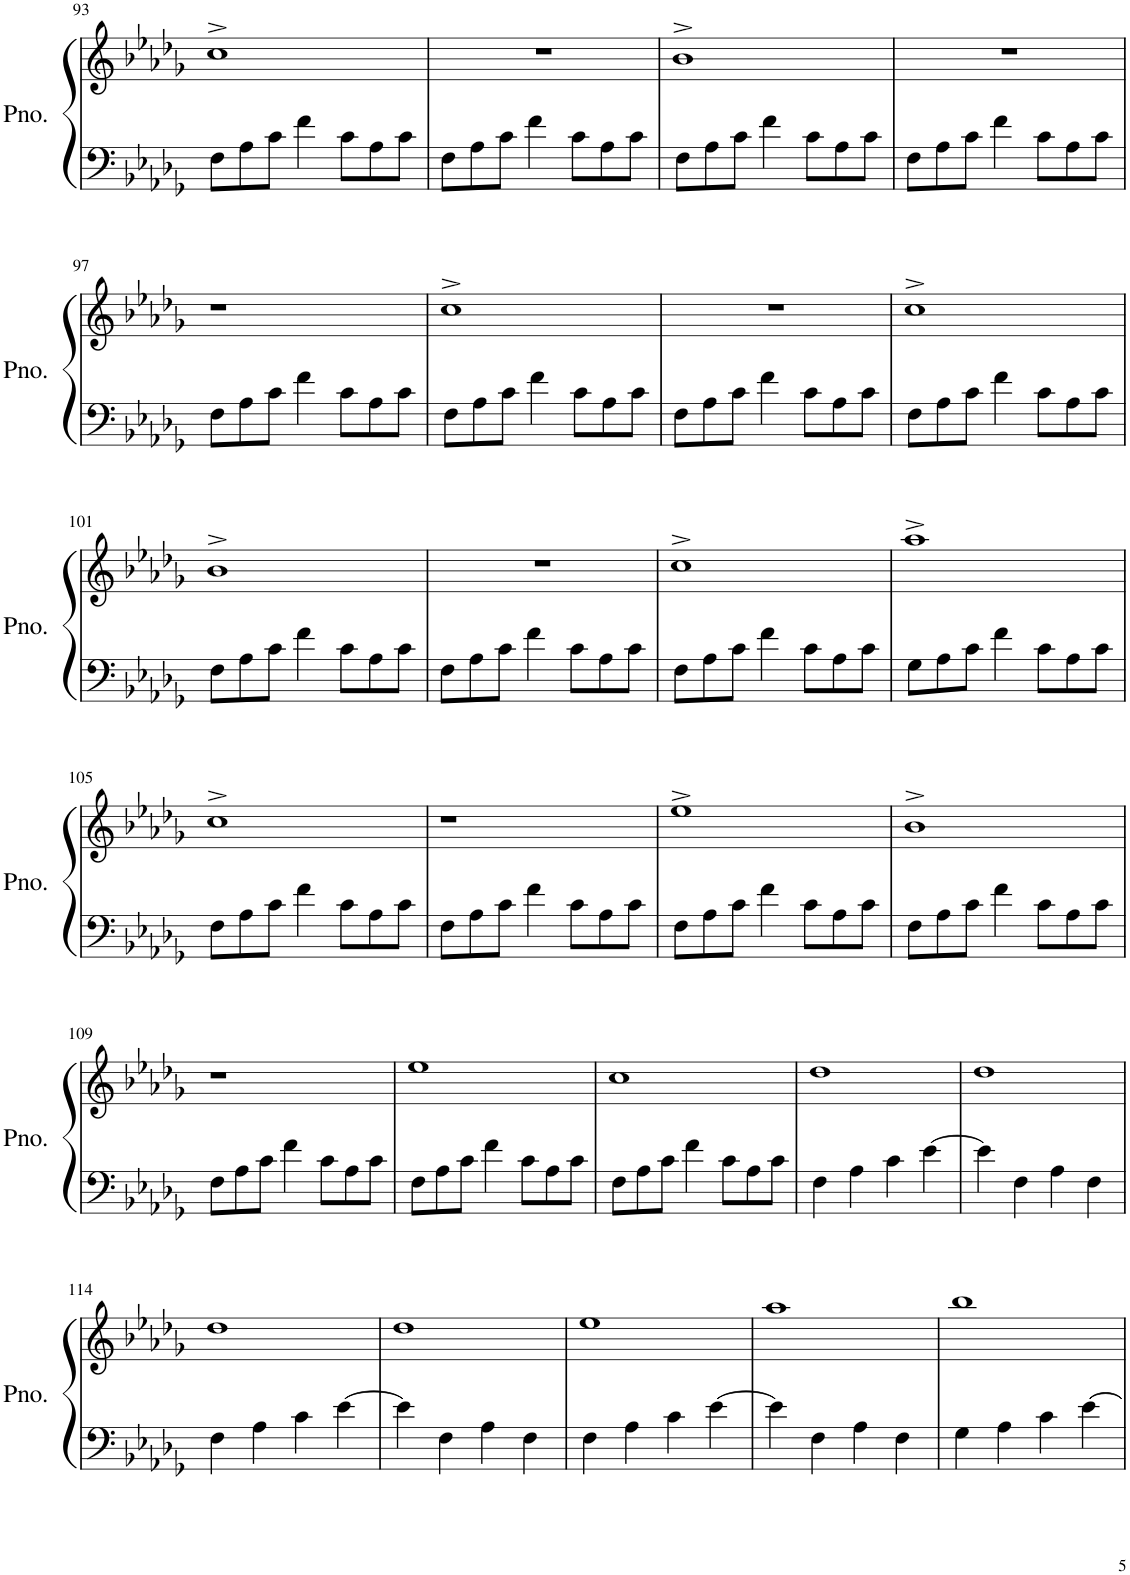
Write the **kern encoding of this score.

**kern	**kern
*part1	*part1
*staff2	*staff1
*I"Piano	*
*I'Pno.	*
!!LO:PB:g=z
*clefF4	*clefG2
*k[b-e-a-d-g-]	*k[b-e-a-d-g-]
*M4/4	*M4/4
=93	=93
8F\L	1cc^
8A-\	.
8c\J	.
4f\	.
8c\L	.
8A-\	.
8c\J	.
=94	=94
8F\L	1r
8A-\	.
8c\J	.
4f\	.
8c\L	.
8A-\	.
8c\J	.
=95	=95
8F\L	1b-^
8A-\	.
8c\J	.
4f\	.
8c\L	.
8A-\	.
8c\J	.
=96	=96
8F\L	1r
8A-\	.
8c\J	.
4f\	.
8c\L	.
8A-\	.
8c\J	.
!!LO:LB:g=z
=97	=97
8F\L	1r
8A-\	.
8c\J	.
4f\	.
8c\L	.
8A-\	.
8c\J	.
=98	=98
8F\L	1cc^
8A-\	.
8c\J	.
4f\	.
8c\L	.
8A-\	.
8c\J	.
=99	=99
8F\L	1r
8A-\	.
8c\J	.
4f\	.
8c\L	.
8A-\	.
8c\J	.
=100	=100
8F\L	1cc^
8A-\	.
8c\J	.
4f\	.
8c\L	.
8A-\	.
8c\J	.
!!LO:LB:g=z
=101	=101
8F\L	1b-^
8A-\	.
8c\J	.
4f\	.
8c\L	.
8A-\	.
8c\J	.
=102	=102
8F\L	1r
8A-\	.
8c\J	.
4f\	.
8c\L	.
8A-\	.
8c\J	.
=103	=103
8F\L	1cc^
8A-\	.
8c\J	.
4f\	.
8c\L	.
8A-\	.
8c\J	.
=104	=104
8G-\L	1aa-^
8A-\	.
8c\J	.
4f\	.
8c\L	.
8A-\	.
8c\J	.
!!LO:LB:g=z
=105	=105
8F\L	1cc^
8A-\	.
8c\J	.
4f\	.
8c\L	.
8A-\	.
8c\J	.
=106	=106
8F\L	1r
8A-\	.
8c\J	.
4f\	.
8c\L	.
8A-\	.
8c\J	.
=107	=107
8F\L	1ee-^
8A-\	.
8c\J	.
4f\	.
8c\L	.
8A-\	.
8c\J	.
=108	=108
8F\L	1b-^
8A-\	.
8c\J	.
4f\	.
8c\L	.
8A-\	.
8c\J	.
!!LO:LB:g=z
=109	=109
8F\L	1r
8A-\	.
8c\J	.
4f\	.
8c\L	.
8A-\	.
8c\J	.
=110	=110
8F\L	1ee-
8A-\	.
8c\J	.
4f\	.
8c\L	.
8A-\	.
8c\J	.
=111	=111
8F\L	1cc
8A-\	.
8c\J	.
4f\	.
8c\L	.
8A-\	.
8c\J	.
=112	=112
4F\	1dd-
4A-\	.
4c\	.
[4e-\	.
=113	=113
4e-\]	1dd-
4F\	.
4A-\	.
4F\	.
!!LO:LB:g=z
=114	=114
4F\	1dd-
4A-\	.
4c\	.
[4e-\	.
=115	=115
4e-\]	1dd-
4F\	.
4A-\	.
4F\	.
=116	=116
4F\	1ee-
4A-\	.
4c\	.
[4e-\	.
=117	=117
4e-\]	1aa-
4F\	.
4A-\	.
4F\	.
=118	=118
4G-\	1bb-
4A-\	.
4c\	.
[4e-\	.
=	=
*-	*-
